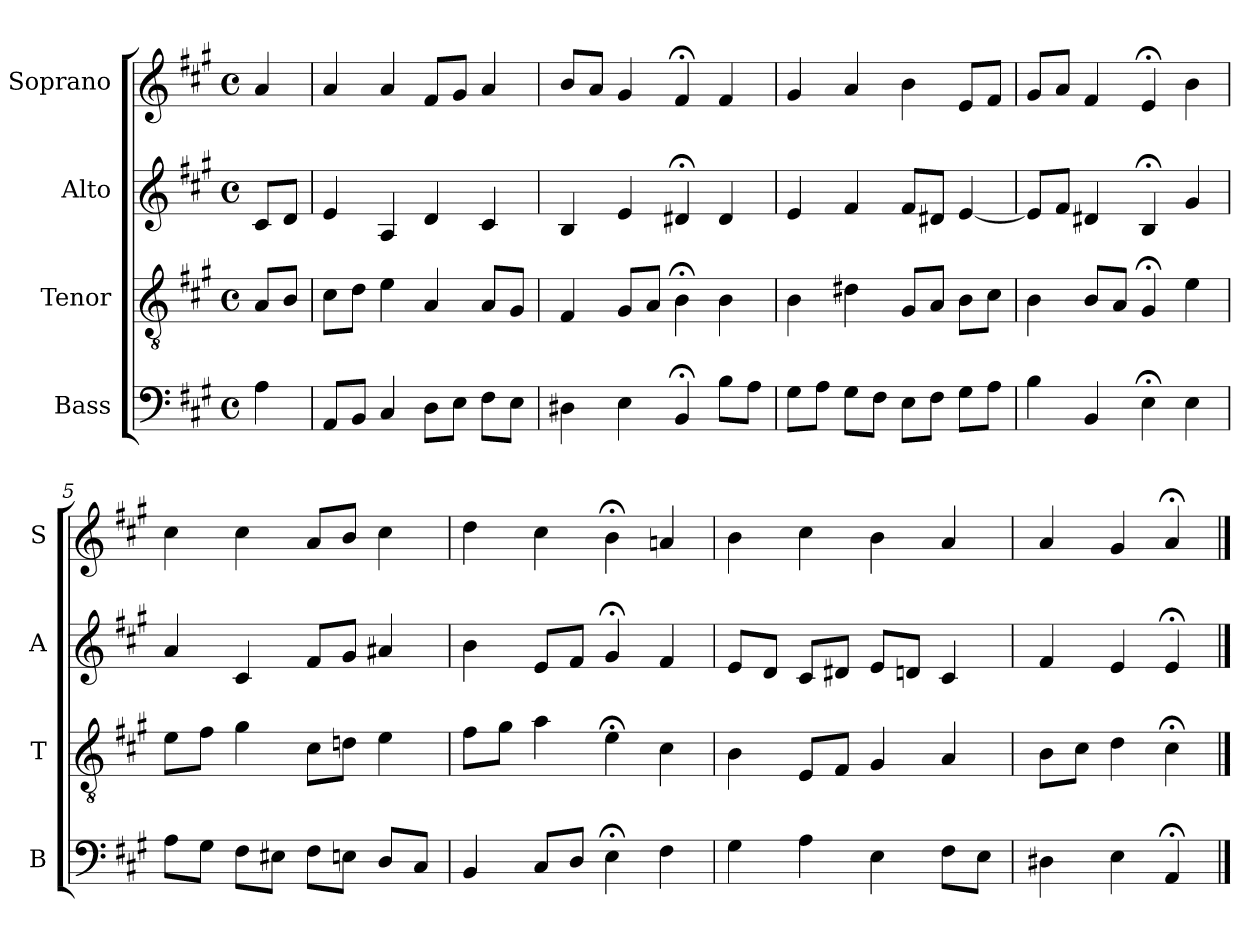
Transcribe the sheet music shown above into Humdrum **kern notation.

**kern	**kern	**kern	**kern
*part4	*part3	*part2	*part1
*staff4	*staff3	*staff2	*staff1
*I"Bass	*I"Tenor	*I"Alto	*I"Soprano
*I'B	*I'T	*I'A	*I'S
*clefF4	*clefGv2	*clefG2	*clefG2
*k[f#c#g#]	*k[f#c#g#]	*k[f#c#g#]	*k[f#c#g#]
*A:	*A:	*A:	*A:
*M4/4	*M4/4	*M4/4	*M4/4
*met(c)	*met(c)	*met(c)	*met(c)
*MM100	*MM100	*MM100	*MM100
=	=	=	=
4A	8AL	8c#L	4a
.	8BJ	8dJ	.
=1	=1	=1	=1
8AAL	8c#L	4e	4a
8BBJ	8dJ	.	.
4C#	4e	4A	4a
8DL	4A	4d	8f#L
8EJ	.	.	8g#J
8F#L	8AL	4c#	4a
8EJ	8G#J	.	.
=2	=2	=2	=2
4D#X	4F#	4B	8bL
.	.	.	8aJ
4E	8G#L	4e	4g#
.	8AJ	.	.
4BB;<	4B;<	4d#X;<	4f#;<
8BL	4B	4d#	4f#
8AJ	.	.	.
=3	=3	=3	=3
8G#L	4B	4e	4g#
8AJ	.	.	.
8G#L	4d#X	4f#	4a
8F#J	.	.	.
8EL	8G#L	8f#L	4b
8F#J	8AJ	8d#XJ	.
8G#L	8BL	[4e	8eL
8AJ	8c#J	.	8f#J
=4	=4	=4	=4
4Bi	4Bi	8eiL]	8g#iL
.	.	8f#J	8aJ
4BB	8BL	4d#X	4f#
.	8AJ	.	.
4E;<	4G#;<	4B;<	4e;<
4E	4e	4g#	4b
=5	=5	=5	=5
8AL	8eL	4a	4cc#
8G#J	8f#J	.	.
8F#L	4g#	4c#	4cc#
8E#XJ	.	.	.
8F#L	8c#L	8f#L	8aL
8EnJ	8dnJ	8g#J	8bJ
8DL	4e	4a#X	4cc#
8C#J	.	.	.
=6	=6	=6	=6
4BB	8f#L	4b	4dd
.	8g#J	.	.
8C#L	4a	8eL	4cc#
8DJ	.	8f#J	.
4E;<	4e;<	4g#;<	4b;<
4F#	4c#	4f#	4an
=7	=7	=7	=7
4G#	4B	8eL	4b
.	.	8dJ	.
4Ai	8EiL	8c#iL	4cc#i
.	8F#J	8d#XJ	.
4E	4G#	8eL	4b
.	.	8dnJ	.
8F#L	4A	4c#	4a
8EJ	.	.	.
=8	=8	=8	=8
4D#X	8BL	4f#	4a
.	8c#J	.	.
4E	4d	4e	4g#
4AA;<	4c#;<	4e;<	4a;<
==	==	==	==
*-	*-	*-	*-
